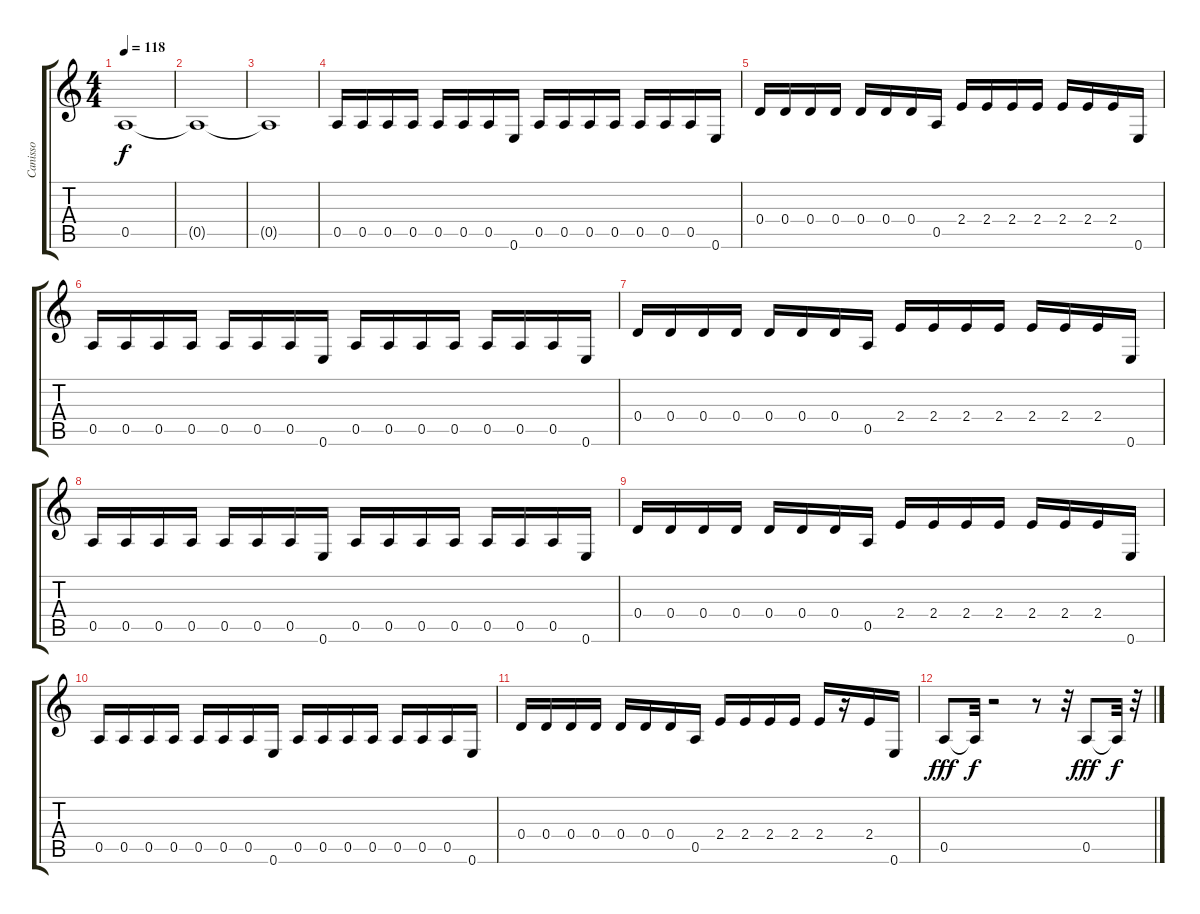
\track ("Canisso" "Canisso") {instrument fretlessbass}
\staff {score tabs}
\tuning (E4 B3 G3 D3 A2 E2) {hide}
\ts (4 4)
\tempo 118
\clef g2
\ks c
0.5{t}.1{dy f} |
0.5{t}.1 |
0.5{t}.1 |
0.5.16 0.5.16 0.5.16 0.5.16 0.5.16 0.5.16 0.5.16 0.6.16 0.5.16 0.5.16 0.5.16 0.5.16 0.5.16 0.5.16 0.5.16 0.6.16 |
0.4.16 0.4.16 0.4.16 0.4.16 0.4.16 0.4.16 0.4.16 0.5.16 2.4.16 2.4.16 2.4.16 2.4.16 2.4.16 2.4.16 2.4.16 0.6.16 |
0.5.16 0.5.16 0.5.16 0.5.16 0.5.16 0.5.16 0.5.16 0.6.16 0.5.16 0.5.16 0.5.16 0.5.16 0.5.16 0.5.16 0.5.16 0.6.16 |
0.4.16 0.4.16 0.4.16 0.4.16 0.4.16 0.4.16 0.4.16 0.5.16 2.4.16 2.4.16 2.4.16 2.4.16 2.4.16 2.4.16 2.4.16 0.6.16 |
0.5.16 0.5.16 0.5.16 0.5.16 0.5.16 0.5.16 0.5.16 0.6.16 0.5.16 0.5.16 0.5.16 0.5.16 0.5.16 0.5.16 0.5.16 0.6.16 |
0.4.16 0.4.16 0.4.16 0.4.16 0.4.16 0.4.16 0.4.16 0.5.16 2.4.16 2.4.16 2.4.16 2.4.16 2.4.16 2.4.16 2.4.16 0.6.16 |
0.5.16 0.5.16 0.5.16 0.5.16 0.5.16 0.5.16 0.5.16 0.6.16 0.5.16 0.5.16 0.5.16 0.5.16 0.5.16 0.5.16 0.5.16 0.6.16 |
0.4.16 0.4.16 0.4.16 0.4.16 0.4.16 0.4.16 0.4.16 0.5.16 2.4.16 2.4.16 2.4.16 2.4.16 2.4.16 r.16 2.4.16 0.6.16 |
0.5.8{dy fff} 0.5{t}.32{dy f} r.2 r.8 r.32 0.5.8{dy fff} 0.5{t}.32{dy f} r.32
